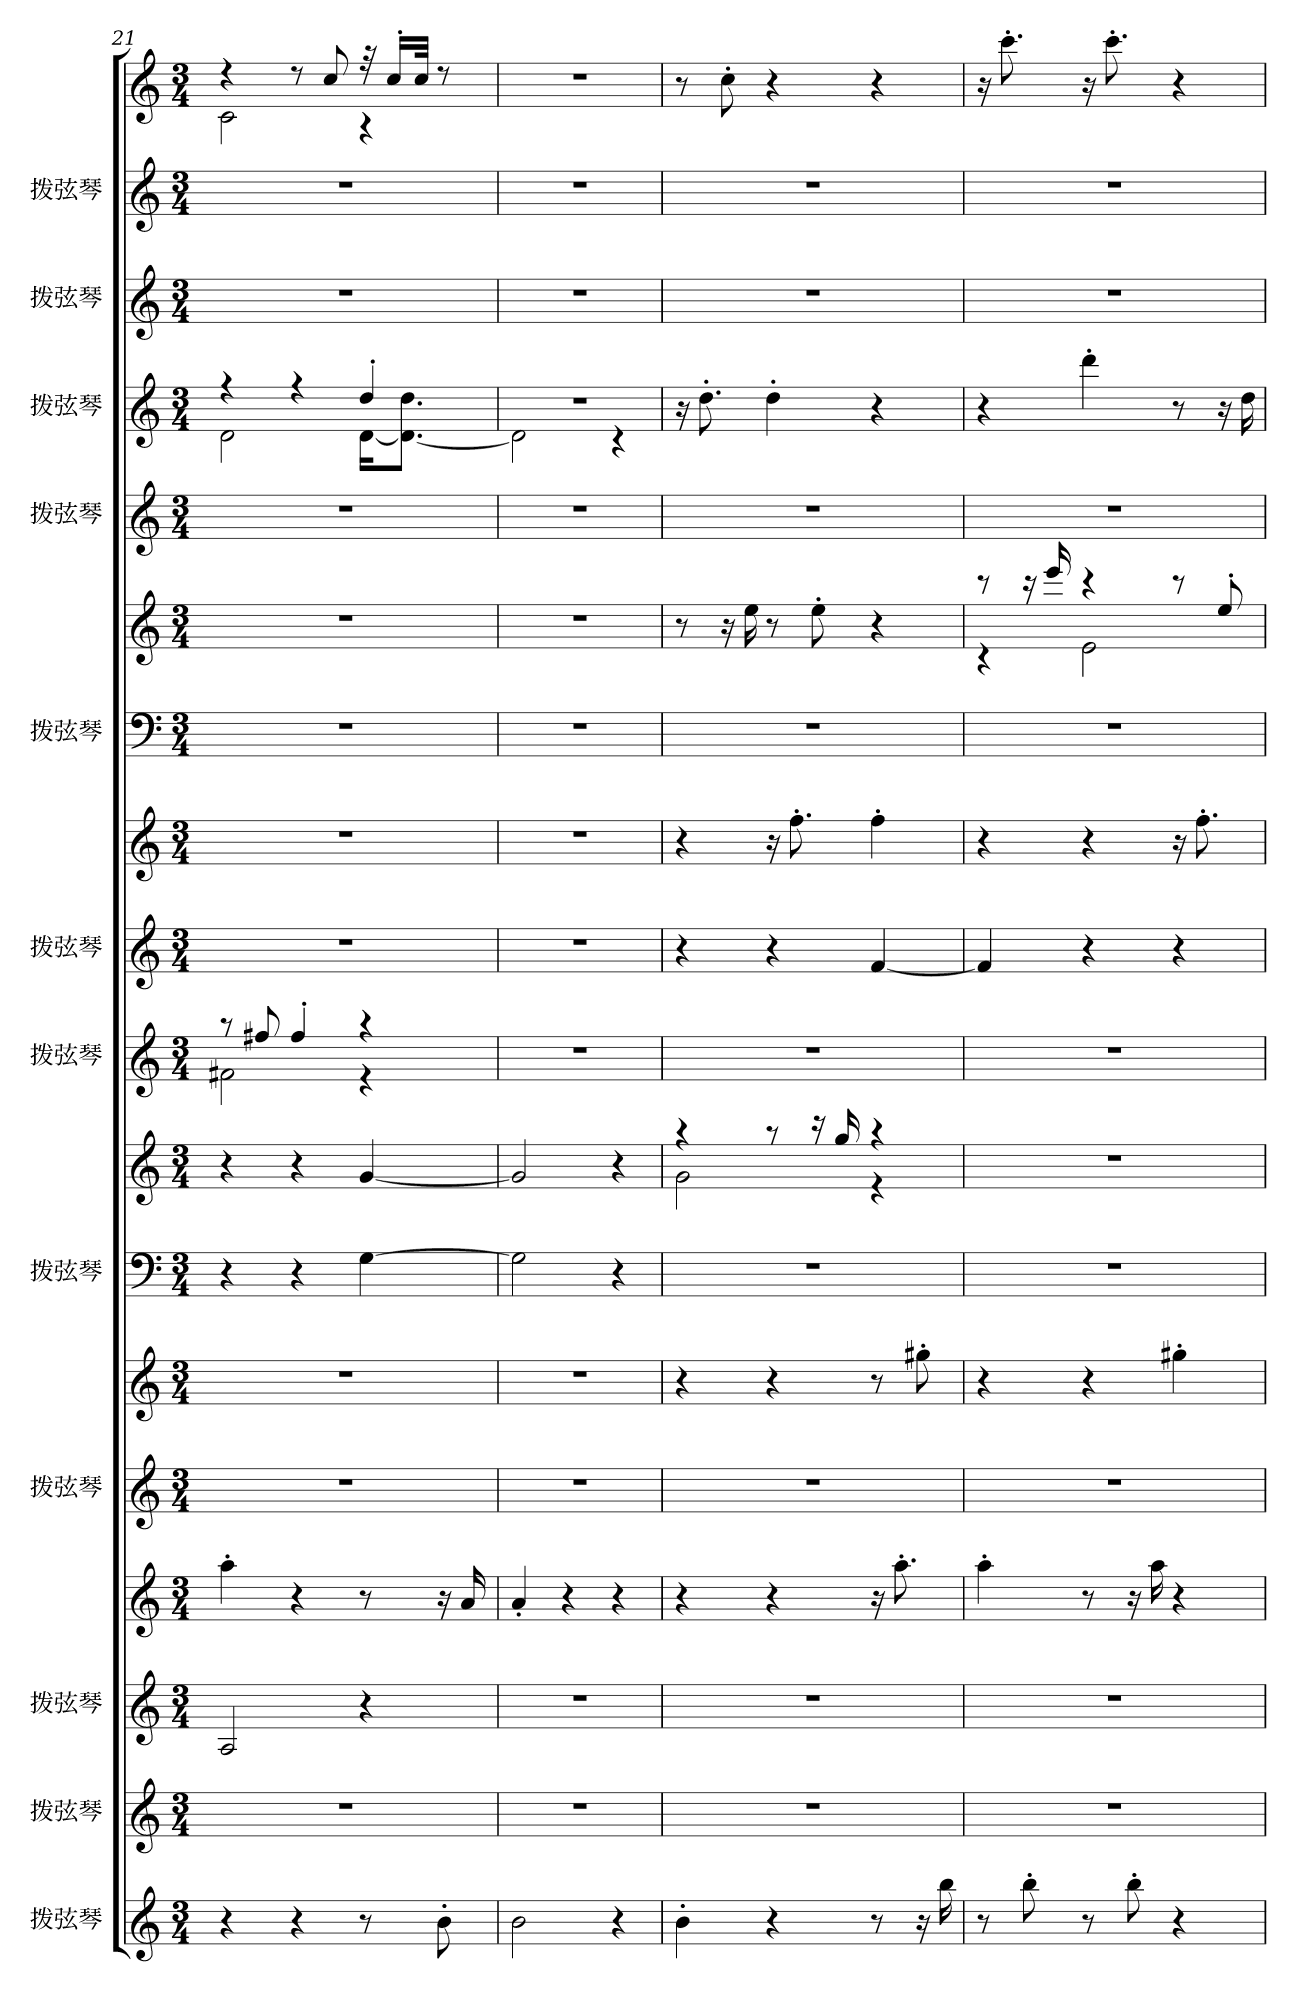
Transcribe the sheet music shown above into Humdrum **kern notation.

**kern	**kern	**kern	**kern	**kern	**kern	**kern	**kern	**kern	**kern	**kern	**kern	**kern	**kern	**kern	**kern	**kern	**kern
*part12	*part11	*part10	*part10	*part9	*part9	*part8	*part8	*part7	*part6	*part6	*part5	*part5	*part4	*part3	*part2	*part1	*part1
*staff18	*staff17	*staff16	*staff15	*staff14	*staff13	*staff12	*staff11	*staff10	*staff9	*staff8	*staff7	*staff6	*staff5	*staff4	*staff3	*staff2	*staff1
*I"拨弦琴	*I"拨弦琴	*I"拨弦琴	*	*I"拨弦琴	*	*I"拨弦琴	*	*I"拨弦琴	*I"拨弦琴	*	*I"拨弦琴	*	*I"拨弦琴	*I"拨弦琴	*I"拨弦琴	*I"拨弦琴	*
*clefG2	*clefG2	*clefG2	*clefG2	*clefG2	*clefG2	*clefF4	*clefG2	*clefG2	*clefG2	*clefG2	*clefF4	*clefG2	*clefG2	*clefG2	*clefG2	*clefG2	*clefG2
*k[]	*k[]	*k[]	*k[]	*k[]	*k[]	*k[]	*k[]	*k[]	*k[]	*k[]	*k[]	*k[]	*k[]	*k[]	*k[]	*k[]	*k[]
*M3/4	*M3/4	*M3/4	*M3/4	*M3/4	*M3/4	*M3/4	*M3/4	*M3/4	*M3/4	*M3/4	*M3/4	*M3/4	*M3/4	*M3/4	*M3/4	*M3/4	*M3/4
=21	=21	=21	=21	=21	=21	=21	=21	=21	=21	=21	=21	=21	=21	=21	=21	=21	=21
*	*	*	*	*	*	*	*	*^	*	*	*	*	*	*^	*	*	*^
4r	2.r	2A/	4aa'\	2.r	2.r	4r	4r	8r	2f#X\	2.r	2.r	2.r	2.r	2.r	4r	2d\	2.r	2.r	4r	2c\
.	.	.	.	.	.	.	.	8ff#X/	.	.	.	.	.	.	.	.	.	.	.	.
4r	.	.	4r	.	.	4r	4r	4ff#'/	.	.	.	.	.	.	4r	.	.	.	8r	.
.	.	.	.	.	.	.	.	.	.	.	.	.	.	.	.	.	.	.	8cc/	.
8r	.	4r	8r	.	.	[4G\	[4g/	4r	4r	.	.	.	.	.	4dd'/	[16d\KL	.	.	32r	4r
.	.	.	.	.	.	.	.	.	.	.	.	.	.	.	.	.	.	.	16cc'/LL	.
.	.	.	.	.	.	.	.	.	.	.	.	.	.	.	.	8.d\_ 8.dd\J	.	.	.	.
.	.	.	.	.	.	.	.	.	.	.	.	.	.	.	.	.	.	.	32cc/JJk	.
8b'\	.	.	16r	.	.	.	.	.	.	.	.	.	.	.	.	.	.	.	8r	.
.	.	.	16a/	.	.	.	.	.	.	.	.	.	.	.	.	.	.	.	.	.
*	*	*	*	*	*	*	*	*v	*v	*	*	*	*	*	*	*	*	*	*v	*v
=22	=22	=22	=22	=22	=22	=22	=22	=22	=22	=22	=22	=22	=22	=22	=22	=22	=22	=22
2b\	2.r	2.r	4a'/	2.r	2.r	2G\]	2g/]	2.r	2.r	2.r	2.r	2.r	2.r	2.r	2d\]	2.r	2.r	2.r
.	.	.	4r	.	.	.	.	.	.	.	.	.	.	.	.	.	.	.
4r	.	.	4r	.	.	4r	4r	.	.	.	.	.	.	.	4r	.	.	.
*	*	*	*	*	*	*	*	*	*	*	*	*	*	*v	*v	*	*	*
!!LO:PB:g=z
=23	=23	=23	=23	=23	=23	=23	=23	=23	=23	=23	=23	=23	=23	=23	=23	=23	=23
*	*	*	*	*	*	*	*^	*	*	*	*	*	*	*	*	*	*
4b'\	2.r	2.r	4r	2.r	4r	2.r	4r	2g\	2.r	4r	4r	2.r	8r	2.r	16r	2.r	2.r	8r
.	.	.	.	.	.	.	.	.	.	.	.	.	.	.	8.dd'\	.	.	.
.	.	.	.	.	.	.	.	.	.	.	.	.	16r	.	.	.	.	8cc'\
.	.	.	.	.	.	.	.	.	.	.	.	.	16ee\	.	.	.	.	.
4r	.	.	4r	.	4r	.	8r	.	.	4r	16r	.	8r	.	4dd'\	.	.	4r
.	.	.	.	.	.	.	.	.	.	.	8.ff'\	.	.	.	.	.	.	.
.	.	.	.	.	.	.	16r	.	.	.	.	.	8ee'\	.	.	.	.	.
.	.	.	.	.	.	.	16gg/	.	.	.	.	.	.	.	.	.	.	.
8r	.	.	16r	.	8r	.	4r	4r	.	[4f/	4ff'\	.	4r	.	4r	.	.	4r
.	.	.	8.aa'\	.	.	.	.	.	.	.	.	.	.	.	.	.	.	.
16r	.	.	.	.	8gg#X'\	.	.	.	.	.	.	.	.	.	.	.	.	.
16bb\	.	.	.	.	.	.	.	.	.	.	.	.	.	.	.	.	.	.
*	*	*	*	*	*	*	*v	*v	*	*	*	*	*	*	*	*	*	*
=24	=24	=24	=24	=24	=24	=24	=24	=24	=24	=24	=24	=24	=24	=24	=24	=24	=24
*	*	*	*	*	*	*	*	*	*	*	*	*^	*	*	*	*	*
8r	2.r	2.r	4aa'\	2.r	4r	2.r	2.r	2.r	4f/]	4r	2.r	8r	4r	2.r	4r	2.r	2.r	16r
.	.	.	.	.	.	.	.	.	.	.	.	.	.	.	.	.	.	8.ccc'\
8bb'\	.	.	.	.	.	.	.	.	.	.	.	16r	.	.	.	.	.	.
.	.	.	.	.	.	.	.	.	.	.	.	16eee/	.	.	.	.	.	.
8r	.	.	8r	.	4r	.	.	.	4r	4r	.	4r	2e\	.	4ddd'\	.	.	16r
.	.	.	.	.	.	.	.	.	.	.	.	.	.	.	.	.	.	8.ccc'\
8bb'\	.	.	16r	.	.	.	.	.	.	.	.	.	.	.	.	.	.	.
.	.	.	16aa\	.	.	.	.	.	.	.	.	.	.	.	.	.	.	.
4r	.	.	4r	.	4gg#X'\	.	.	.	4r	16r	.	8r	.	.	8r	.	.	4r
.	.	.	.	.	.	.	.	.	.	8.ff'\	.	.	.	.	.	.	.	.
.	.	.	.	.	.	.	.	.	.	.	.	8ee'/	.	.	16r	.	.	.
.	.	.	.	.	.	.	.	.	.	.	.	.	.	.	16dd\	.	.	.
*	*	*	*	*	*	*	*	*	*	*	*	*v	*v	*	*	*	*	*
=	=	=	=	=	=	=	=	=	=	=	=	=	=	=	=	=	=
*-	*-	*-	*-	*-	*-	*-	*-	*-	*-	*-	*-	*-	*-	*-	*-	*-	*-
